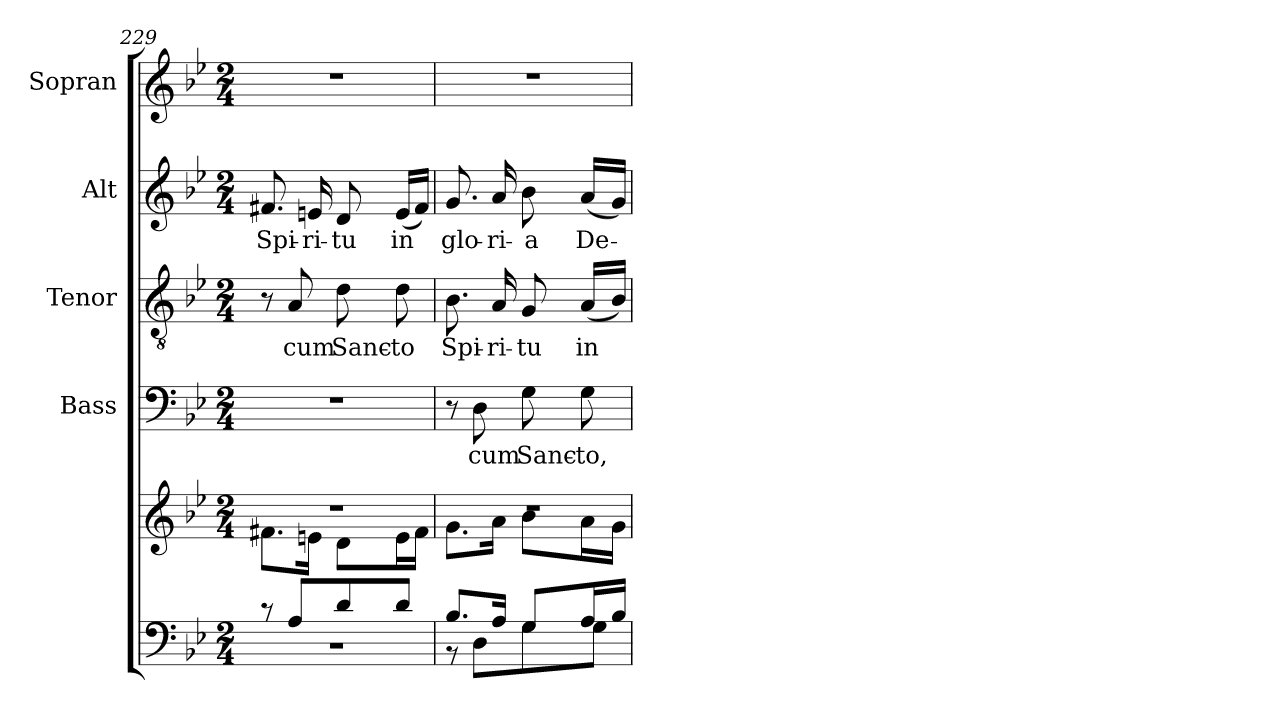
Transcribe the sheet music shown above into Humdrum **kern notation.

**kern	**kern	**kern	**text	**kern	**text	**kern	**text	**kern
*part5	*part5	*part4	*part4	*part3	*part3	*part2	*part2	*part1
*staff6	*staff5	*staff4	*staff4	*staff3	*staff3	*staff2	*staff2	*staff1
*	*	*I"Bass	*	*I"Tenor	*	*I"Alt	*	*I"Sopran
*	*	*I'B.	*	*I'T.	*	*I'A.	*	*I'S.
*clefF4	*clefG2	*clefF4	*	*clefGv2	*	*clefG2	*	*clefG2
*k[b-e-]	*k[b-e-]	*k[b-e-]	*	*k[b-e-]	*	*k[b-e-]	*	*k[b-e-]
*B-:	*B-:	*B-:	*	*B-:	*	*B-:	*	*B-:
*M2/4	*M2/4	*M2/4	*	*M2/4	*	*M2/4	*	*M2/4
=229	=229	=229	=229	=229	=229	=229	=229	=229
*^	*^	*	*	*	*	*	*	*
!	!	!	!	!	!	!	!	!	!LO:LY:b	!
8rB	2r	2r	8.f#X\L	2r	.	8r	.	8.f#X/	Spi-	2r
!	!	!	!	!	!	!	!LO:LY:b	!	!	!
8A/L	.	.	.	.	.	8A/	cum	.	.	.
!	!	!	!	!	!	!	!	!	!LO:LY:b	!
.	.	.	16en\Jk	.	.	.	.	16en/	-ri-	.
!	!	!	!	!	!	!	!LO:LY:b	!	!LO:LY:b	!
8d/	.	.	8d\L	.	.	8d\	Sanc-	8d/	-tu	.
!	!	!	!	!	!	!	!LO:LY:b	!	!LO:LY:b	!
8d/J	.	.	16e\L	.	.	8d\	-to	(<16e/LL	in	.
.	.	.	16f#\JJ	.	.	.	.	16f#/JJ)	.	.
=230	=230	=230	=230	=230	=230	=230	=230	=230	=230	=230
!	!	!	!	!	!	!	!LO:LY:b	!	!LO:LY:b	!
8.B-/L	8r	2rdd	8.g\L	8r	.	8.B-\	Spi-	8.g/	glo-	2r
!	!	!	!	!	!LO:LY:b	!	!	!	!	!
.	8D\L	.	.	8D\	cum	.	.	.	.	.
!	!	!	!	!	!	!	!LO:LY:b	!	!LO:LY:b	!
16A/Jk	.	.	16a\Jk	.	.	16A/	-ri-	16a/	-ri-	.
!	!	!	!	!	!LO:LY:b	!	!LO:LY:b	!	!LO:LY:b	!
8G/L	8G\	.	8b-\L	8G\	Sanc-	8G/	-tu	8b-\	-a	.
!	!	!	!	!	!LO:LY:b	!	!LO:LY:b	!	!LO:LY:b	!
16A/L	8G\J	.	16a\L	8G\	-to,	(<16A/LL	in	(<16a/LL	De-	.
16B-/JJ	.	.	16g\JJ	.	.	16B-/JJ)	.	16g/JJ)	.	.
*v	*v	*	*	*	*	*	*	*	*	*
*	*v	*v	*	*	*	*	*	*	*
=	=	=	=	=	=	=	=	=
*-	*-	*-	*-	*-	*-	*-	*-	*-
